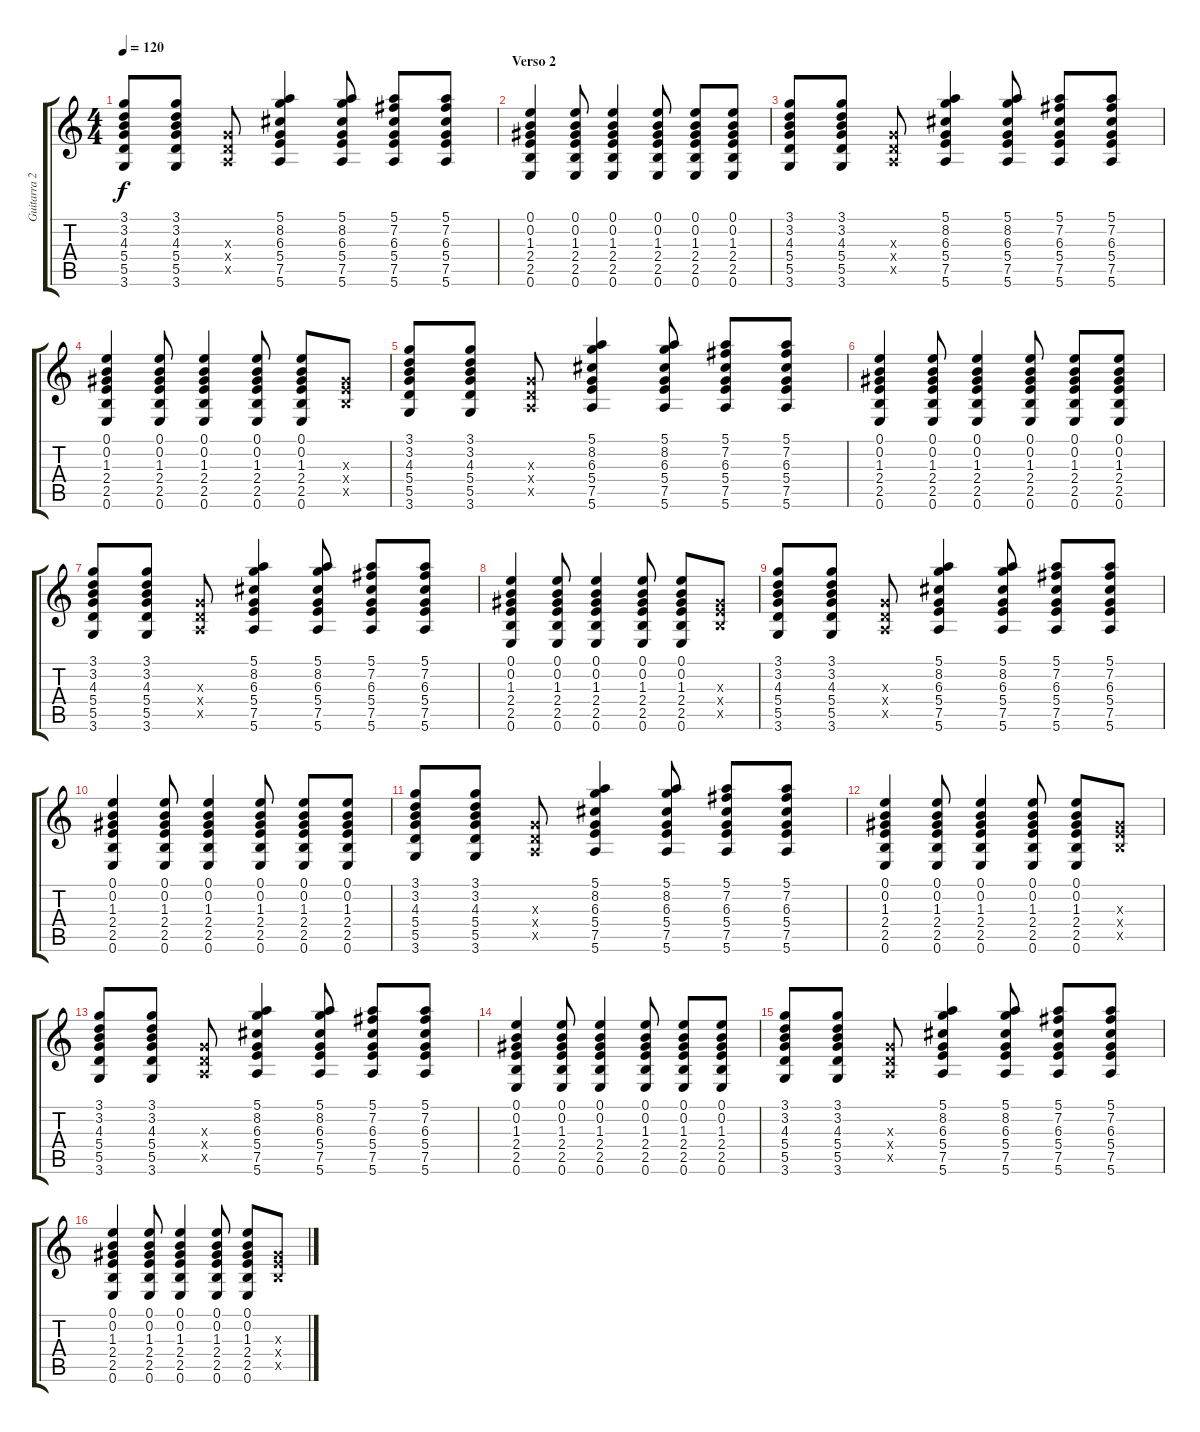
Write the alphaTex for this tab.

\track ("Guitarra 2" "Guitarra 2") {instrument acousticguitarsteel}
\staff {score tabs}
\tuning (E4 B3 G3 D3 A2 E2) {hide}
\ts (4 4)
\tempo 120
\clef g2
\ks c
(3.1 3.2 4.3 5.4 5.5 3.6).8{dy f} (3.1 3.2 4.3 5.4 5.5 3.6).8 (0.3{x} 0.4{x} 0.5{x}).8 (5.1 8.2 6.3 5.4 7.5 5.6).4 (5.1 8.2 6.3 5.4 7.5 5.6).8 (5.1 7.2 6.3 5.4 7.5 5.6).8 (5.1 7.2 6.3 5.4 7.5 5.6).8 |
\section ("" "Verso 2")
(0.1 0.2 1.3 2.4 2.5 0.6).4 (0.1 0.2 1.3 2.4 2.5 0.6).8 (0.1 0.2 1.3 2.4 2.5 0.6).4 (0.1 0.2 1.3 2.4 2.5 0.6).8 (0.1 0.2 1.3 2.4 2.5 0.6).8 (0.1 0.2 1.3 2.4 2.5 0.6).8 |
(3.1 3.2 4.3 5.4 5.5 3.6).8 (3.1 3.2 4.3 5.4 5.5 3.6).8 (0.3{x} 0.4{x} 0.5{x}).8 (5.1 8.2 6.3 5.4 7.5 5.6).4 (5.1 8.2 6.3 5.4 7.5 5.6).8 (5.1 7.2 6.3 5.4 7.5 5.6).8 (5.1 7.2 6.3 5.4 7.5 5.6).8 |
(0.1 0.2 1.3 2.4 2.5 0.6).4 (0.1 0.2 1.3 2.4 2.5 0.6).8 (0.1 0.2 1.3 2.4 2.5 0.6).4 (0.1 0.2 1.3 2.4 2.5 0.6).8 (0.1 0.2 1.3 2.4 2.5 0.6).8 (1.3{x} 2.4{x} 2.5{x}).8 |
(3.1 3.2 4.3 5.4 5.5 3.6).8 (3.1 3.2 4.3 5.4 5.5 3.6).8 (0.3{x} 0.4{x} 0.5{x}).8 (5.1 8.2 6.3 5.4 7.5 5.6).4 (5.1 8.2 6.3 5.4 7.5 5.6).8 (5.1 7.2 6.3 5.4 7.5 5.6).8 (5.1 7.2 6.3 5.4 7.5 5.6).8 |
(0.1 0.2 1.3 2.4 2.5 0.6).4 (0.1 0.2 1.3 2.4 2.5 0.6).8 (0.1 0.2 1.3 2.4 2.5 0.6).4 (0.1 0.2 1.3 2.4 2.5 0.6).8 (0.1 0.2 1.3 2.4 2.5 0.6).8 (0.1 0.2 1.3 2.4 2.5 0.6).8 |
(3.1 3.2 4.3 5.4 5.5 3.6).8 (3.1 3.2 4.3 5.4 5.5 3.6).8 (0.3{x} 0.4{x} 0.5{x}).8 (5.1 8.2 6.3 5.4 7.5 5.6).4 (5.1 8.2 6.3 5.4 7.5 5.6).8 (5.1 7.2 6.3 5.4 7.5 5.6).8 (5.1 7.2 6.3 5.4 7.5 5.6).8 |
(0.1 0.2 1.3 2.4 2.5 0.6).4 (0.1 0.2 1.3 2.4 2.5 0.6).8 (0.1 0.2 1.3 2.4 2.5 0.6).4 (0.1 0.2 1.3 2.4 2.5 0.6).8 (0.1 0.2 1.3 2.4 2.5 0.6).8 (1.3{x} 2.4{x} 2.5{x}).8 |
(3.1 3.2 4.3 5.4 5.5 3.6).8 (3.1 3.2 4.3 5.4 5.5 3.6).8 (0.3{x} 0.4{x} 0.5{x}).8 (5.1 8.2 6.3 5.4 7.5 5.6).4 (5.1 8.2 6.3 5.4 7.5 5.6).8 (5.1 7.2 6.3 5.4 7.5 5.6).8 (5.1 7.2 6.3 5.4 7.5 5.6).8 |
(0.1 0.2 1.3 2.4 2.5 0.6).4 (0.1 0.2 1.3 2.4 2.5 0.6).8 (0.1 0.2 1.3 2.4 2.5 0.6).4 (0.1 0.2 1.3 2.4 2.5 0.6).8 (0.1 0.2 1.3 2.4 2.5 0.6).8 (0.1 0.2 1.3 2.4 2.5 0.6).8 |
(3.1 3.2 4.3 5.4 5.5 3.6).8 (3.1 3.2 4.3 5.4 5.5 3.6).8 (0.3{x} 0.4{x} 0.5{x}).8 (5.1 8.2 6.3 5.4 7.5 5.6).4 (5.1 8.2 6.3 5.4 7.5 5.6).8 (5.1 7.2 6.3 5.4 7.5 5.6).8 (5.1 7.2 6.3 5.4 7.5 5.6).8 |
(0.1 0.2 1.3 2.4 2.5 0.6).4 (0.1 0.2 1.3 2.4 2.5 0.6).8 (0.1 0.2 1.3 2.4 2.5 0.6).4 (0.1 0.2 1.3 2.4 2.5 0.6).8 (0.1 0.2 1.3 2.4 2.5 0.6).8 (1.3{x} 2.4{x} 2.5{x}).8 |
(3.1 3.2 4.3 5.4 5.5 3.6).8 (3.1 3.2 4.3 5.4 5.5 3.6).8 (0.3{x} 0.4{x} 0.5{x}).8 (5.1 8.2 6.3 5.4 7.5 5.6).4 (5.1 8.2 6.3 5.4 7.5 5.6).8 (5.1 7.2 6.3 5.4 7.5 5.6).8 (5.1 7.2 6.3 5.4 7.5 5.6).8 |
(0.1 0.2 1.3 2.4 2.5 0.6).4 (0.1 0.2 1.3 2.4 2.5 0.6).8 (0.1 0.2 1.3 2.4 2.5 0.6).4 (0.1 0.2 1.3 2.4 2.5 0.6).8 (0.1 0.2 1.3 2.4 2.5 0.6).8 (0.1 0.2 1.3 2.4 2.5 0.6).8 |
(3.1 3.2 4.3 5.4 5.5 3.6).8 (3.1 3.2 4.3 5.4 5.5 3.6).8 (0.3{x} 0.4{x} 0.5{x}).8 (5.1 8.2 6.3 5.4 7.5 5.6).4 (5.1 8.2 6.3 5.4 7.5 5.6).8 (5.1 7.2 6.3 5.4 7.5 5.6).8 (5.1 7.2 6.3 5.4 7.5 5.6).8 |
(0.1 0.2 1.3 2.4 2.5 0.6).4 (0.1 0.2 1.3 2.4 2.5 0.6).8 (0.1 0.2 1.3 2.4 2.5 0.6).4 (0.1 0.2 1.3 2.4 2.5 0.6).8 (0.1 0.2 1.3 2.4 2.5 0.6).8 (1.3{x} 2.4{x} 2.5{x}).8
